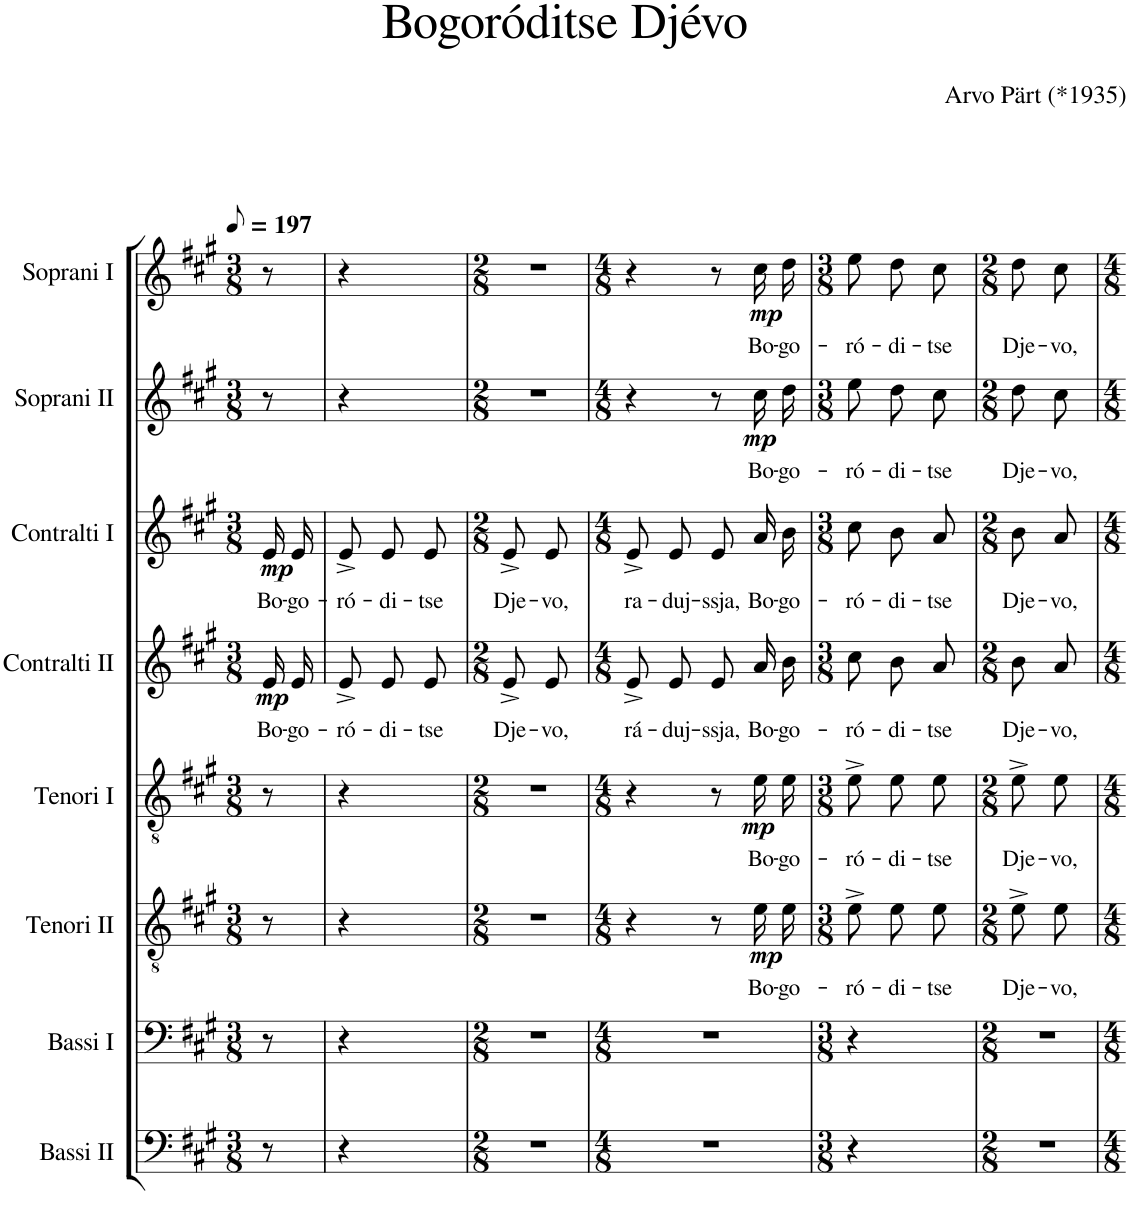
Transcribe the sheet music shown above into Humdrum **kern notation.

**kern	**kern	**kern	**text	**dynam	**kern	**text	**dynam	**kern	**text	**dynam	**kern	**text	**dynam	**kern	**text	**dynam	**kern	**text	**dynam
*part8	*part7	*part6	*part6	*part6	*part5	*part5	*part5	*part4	*part4	*part4	*part3	*part3	*part3	*part2	*part2	*part2	*part1	*part1	*part1
*staff8	*staff7	*staff6	*staff6	*staff6	*staff5	*staff5	*staff5	*staff4	*staff4	*staff4	*staff3	*staff3	*staff3	*staff2	*staff2	*staff2	*staff1	*staff1	*staff1
*I"Bassi II	*I"Bassi I	*I"Tenori II	*	*	*I"Tenori I	*	*	*I"Contralti II	*	*	*I"Contralti I	*	*	*I"Soprani II	*	*	*I"Soprani I	*	*
*clefF4	*clefF4	*clefGv2	*	*	*clefGv2	*	*	*clefG2	*	*	*clefG2	*	*	*clefG2	*	*	*clefG2	*	*
*	*	*	*	*	*	*	*	*	*	*	*	*	*	*Trd1c2	*	*	*Trd1c2	*	*
*k[f#c#g#]	*k[f#c#g#]	*k[f#c#g#]	*	*	*k[f#c#g#]	*	*	*k[f#c#g#]	*	*	*k[f#c#g#]	*	*	*k[f#c#g#]	*	*	*k[f#c#g#]	*	*
*A:	*A:	*A:	*	*	*A:	*	*	*A:	*	*	*A:	*	*	*A:	*	*	*A:	*	*
*M3/8	*M3/8	*M3/8	*	*	*M3/8	*	*	*M3/8	*	*	*M3/8	*	*	*M3/8	*	*	*M3/8	*	*
*MM98	*MM98	*MM98	*	*	*MM98	*	*	*MM98	*	*	*MM98	*	*	*MM98	*	*	*MM98	*	*
=1	=1	=1	=1	=1	=1	=1	=1	=1	=1	=1	=1	=1	=1	=1	=1	=1	=1	=1	=1
!	!	!	!	!	!	!	!	!	!LO:LY:b	!LO:DY:b	!	!LO:LY:b	!LO:DY:b	!	!	!	!	!	!
8r	8r	8r	.	.	8r	.	.	16e/LL	Bo-	mp	16e/LL	Bo-	mp	8r	.	.	8r	.	.
!	!	!	!	!	!	!	!	!	!LO:LY:b	!	!	!LO:LY:b	!	!	!	!	!	!	!
.	.	.	.	.	.	.	.	16e/JJ	-go-	.	16e/JJ	-go-	.	.	.	.	.	.	.
=2	=2	=2	=2	=2	=2	=2	=2	=2	=2	=2	=2	=2	=2	=2	=2	=2	=2	=2	=2
!	!	!	!	!	!	!	!	!	!LO:LY:b	!	!	!LO:LY:b	!	!	!	!	!	!	!
4r	4r	4r	.	.	4r	.	.	8e^/L	-ró-	.	8e^/L	-ró-	.	4r	.	.	4r	.	.
!	!	!	!	!	!	!	!	!	!LO:LY:b	!	!	!LO:LY:b	!	!	!	!	!	!	!
.	.	.	.	.	.	.	.	8e/	-di-	.	8e/	-di-	.	.	.	.	.	.	.
!	!	!	!	!	!	!	!	!	!LO:LY:b	!	!	!LO:LY:b	!	!	!	!	!	!	!
8ryy	8ryy	8ryy	.	.	8ryy	.	.	8e/J	-tse	.	8e/J	-tse	.	8ryy	.	.	8ryy	.	.
=3	=3	=3	=3	=3	=3	=3	=3	=3	=3	=3	=3	=3	=3	=3	=3	=3	=3	=3	=3
*M2/8	*M2/8	*M2/8	*	*	*M2/8	*	*	*M2/8	*	*	*M2/8	*	*	*M2/8	*	*	*M2/8	*	*
!	!	!	!	!	!	!	!	!	!LO:LY:b	!	!	!LO:LY:b	!	!	!	!	!	!	!
4r	4r	4r	.	.	4r	.	.	8e^/L	Dje-	.	8e^/L	Dje-	.	4r	.	.	4r	.	.
!	!	!	!	!	!	!	!	!	!LO:LY:b	!	!	!LO:LY:b	!	!	!	!	!	!	!
.	.	.	.	.	.	.	.	8e/J	-vo,	.	8e/J	-vo,	.	.	.	.	.	.	.
=4	=4	=4	=4	=4	=4	=4	=4	=4	=4	=4	=4	=4	=4	=4	=4	=4	=4	=4	=4
*M4/8	*M4/8	*M4/8	*	*	*M4/8	*	*	*M4/8	*	*	*M4/8	*	*	*M4/8	*	*	*M4/8	*	*
!	!	!	!	!	!	!	!	!	!LO:LY:b	!	!	!LO:LY:b	!	!	!	!	!	!	!
2r	2r	4r	.	.	4r	.	.	8e^/	rá-	.	8e^/	ra-	.	4r	.	.	4r	.	.
!	!	!	!	!	!	!	!	!	!LO:LY:b	!	!	!LO:LY:b	!	!	!	!	!	!	!
.	.	.	.	.	.	.	.	8e/	-duj-	.	8e/	-duj-	.	.	.	.	.	.	.
!	!	!	!	!	!	!	!	!	!LO:LY:b	!	!	!LO:LY:b	!	!	!	!	!	!	!
.	.	8r	.	.	8r	.	.	8e/	-ssja,	.	8e/	-ssja,	.	8r	.	.	8r	.	.
!	!	!	!LO:LY:b	!LO:DY:b	!	!LO:LY:b	!LO:DY:b	!	!LO:LY:b	!	!	!LO:LY:b	!	!	!LO:LY:b	!LO:DY:b	!	!LO:LY:b	!LO:DY:b
.	.	16e\LL	Bo-	mp	16e\LL	Bo-	mp	16a/LL	Bo-	.	16a/LL	Bo-	.	16cc#\LL	Bo-	mp	16cc#\LL	Bo-	mp
!	!	!	!LO:LY:b	!	!	!LO:LY:b	!	!	!LO:LY:b	!	!	!LO:LY:b	!	!	!LO:LY:b	!	!	!LO:LY:b	!
.	.	16e\JJ	-go-	.	16e\JJ	-go-	.	16b/JJ	-go-	.	16b/JJ	-go-	.	16dd\JJ	-go-	.	16dd\JJ	-go-	.
=5	=5	=5	=5	=5	=5	=5	=5	=5	=5	=5	=5	=5	=5	=5	=5	=5	=5	=5	=5
*M3/8	*M3/8	*M3/8	*	*	*M3/8	*	*	*M3/8	*	*	*M3/8	*	*	*M3/8	*	*	*M3/8	*	*
!	!	!	!LO:LY:b	!	!	!LO:LY:b	!	!	!LO:LY:b	!	!	!LO:LY:b	!	!	!LO:LY:b	!	!	!LO:LY:b	!
4r	4r	8e^\L	-ró-	.	8e^\L	-ró-	.	8cc#\L	-ró-	.	8cc#\L	-ró-	.	8ee\L	-ró-	.	8ee\L	-ró-	.
!	!	!	!LO:LY:b	!	!	!LO:LY:b	!	!	!LO:LY:b	!	!	!LO:LY:b	!	!	!LO:LY:b	!	!	!LO:LY:b	!
.	.	8e\	-di-	.	8e\	-di-	.	8b\	-di-	.	8b\	-di-	.	8dd\	-di-	.	8dd\	-di-	.
!	!	!	!LO:LY:b	!	!	!LO:LY:b	!	!	!LO:LY:b	!	!	!LO:LY:b	!	!	!LO:LY:b	!	!	!LO:LY:b	!
8ryy	8ryy	8e\J	-tse	.	8e\J	-tse	.	8a\J	-tse	.	8a\J	-tse	.	8cc#\J	-tse	.	8cc#\J	-tse	.
=6	=6	=6	=6	=6	=6	=6	=6	=6	=6	=6	=6	=6	=6	=6	=6	=6	=6	=6	=6
*M2/8	*M2/8	*M2/8	*	*	*M2/8	*	*	*M2/8	*	*	*M2/8	*	*	*M2/8	*	*	*M2/8	*	*
!	!	!	!LO:LY:b	!	!	!LO:LY:b	!	!	!LO:LY:b	!	!	!LO:LY:b	!	!	!LO:LY:b	!	!	!LO:LY:b	!
4r	4r	8e^\L	Dje-	.	8e^\L	Dje-	.	8b/L	Dje-	.	8b/L	Dje-	.	8dd\L	Dje-	.	8dd\L	Dje-	.
!	!	!	!LO:LY:b	!	!	!LO:LY:b	!	!	!LO:LY:b	!	!	!LO:LY:b	!	!	!LO:LY:b	!	!	!LO:LY:b	!
.	.	8e\J	-vo,	.	8e\J	-vo,	.	8a/J	-vo,	.	8a/J	-vo,	.	8cc#\J	-vo,	.	8cc#\J	-vo,	.
=	=	=	=	=	=	=	=	=	=	=	=	=	=	=	=	=	=	=	=
*-	*-	*-	*-	*-	*-	*-	*-	*-	*-	*-	*-	*-	*-	*-	*-	*-	*-	*-	*-
